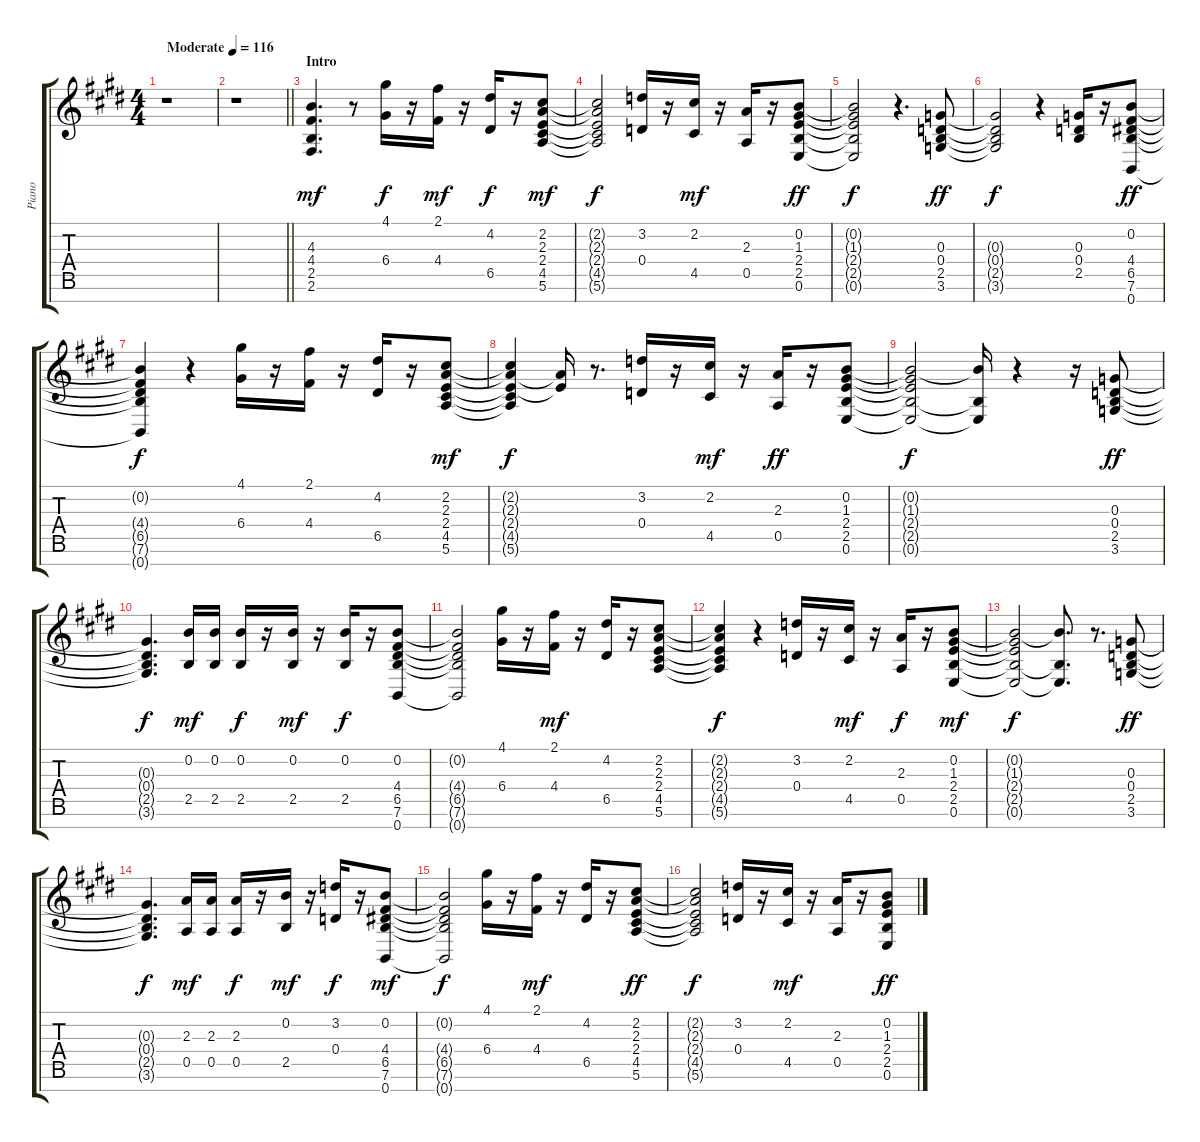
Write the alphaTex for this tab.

\track ("Piano" "Piano") {instrument electricguitarjazz}
\staff {score tabs}
\tuning (E4 B3 G3 D3 A2 E2 B1) {hide}
\ts (4 4)
\tempo (116 "Moderate")
\clef g2
\ks e
r.1{dy mf instrument electricguitarjazz} |
\barLineRight lightlight
r.1 |
\section ("" "Intro")
(4.3 4.4 2.5 2.6).4{d} r.8 (4.1 6.4).16{dy f} r.16 (2.1 4.4).16{dy mf} r.16 (4.2 6.5).16{dy f} r.16 (2.2 2.3 2.4 4.5 5.6).8{dy mf} |
(2.2{t} 2.3{t} 2.4{t} 4.5{t} 5.6{t}).2{dy f} (3.2 0.4).16 r.16 (2.2 4.5).16{dy mf} r.16 (2.3 0.5).16 r.16 (0.2 1.3 2.4 2.5 0.6).8{dy ff} |
(0.2{t} 1.3{t} 2.4{t} 2.5{t} 0.6{t}).2{dy f} r.4{d} (0.3 0.4 2.5 3.6).8{dy ff} |
(0.3{t} 0.4{t} 2.5{t} 3.6{t}).2{dy f} r.4 (0.3 0.4 2.5).16 r.16 (0.2 4.4 6.5 7.6 0.7).8{dy ff} |
(0.2{t} 4.4{t} 6.5{t} 7.6{t} 0.7{t}).4{dy f} r.4 (4.1 6.4).16 r.16 (2.1 4.4).16 r.16 (4.2 6.5).16 r.16 (2.2 2.3 2.4 4.5 5.6).8{dy mf} |
(2.2{t} 2.3{t} 2.4{t} 4.5{t} 5.6{t}).4{dy f} (2.3{t} 2.4{t}).16 r.8{d} (3.2 0.4).16 r.16 (2.2 4.5).16{dy mf} r.16 (2.3 0.5).16{dy ff} r.16 (0.2 1.3 2.4 2.5 0.6).8 |
(0.2{t} 1.3{t} 2.4{t} 2.5{t} 0.6{t}).2{dy f} (0.2{t} 2.5{t} 0.6{t}).16 r.4 r.16 (0.3 0.4 2.5 3.6).8{dy ff} |
(0.3{t} 0.4{t} 2.5{t} 3.6{t}).4{d dy f} (0.2 2.5).16{dy mf} (0.2 2.5).16 (0.2 2.5).16{dy f} r.16 (0.2 2.5).16{dy mf} r.16 (0.2 2.5).16{dy f} r.16 (0.2 4.4 6.5 7.6 0.7).8 |
(0.2{t} 4.4{t} 6.5{t} 7.6{t} 0.7{t}).2 (4.1 6.4).16 r.16 (2.1 4.4).16{dy mf} r.16 (4.2 6.5).16 r.16 (2.2 2.3 2.4 4.5 5.6).8 |
(2.2{t} 2.3{t} 2.4{t} 4.5{t} 5.6{t}).4{dy f} r.4 (3.2 0.4).16 r.16 (2.2 4.5).16{dy mf} r.16 (2.3 0.5).16{dy f} r.16 (0.2 1.3 2.4 2.5 0.6).8{dy mf} |
(0.2{t} 1.3{t} 2.4{t} 2.5{t} 0.6{t}).2{dy f} (0.2{t} 2.5{t} 0.6{t}).8{d} r.8{d} (0.3 0.4 2.5 3.6).8{dy ff} |
(0.3{t} 0.4{t} 2.5{t} 3.6{t}).4{d dy f} (2.3 0.5).16{dy mf} (2.3 0.5).16 (2.3 0.5).16{dy f} r.16 (0.2 2.5).16{dy mf} r.16 (3.2 0.4).16{dy f} r.16 (0.2 4.4 6.5 7.6 0.7).8{dy mf} |
(0.2{t} 4.4{t} 6.5{t} 7.6{t} 0.7{t}).2{dy f} (4.1 6.4).16 r.16 (2.1 4.4).16{dy mf} r.16 (4.2 6.5).16 r.16 (2.2 2.3 2.4 4.5 5.6).8{dy ff} |
(2.2{t} 2.3{t} 2.4{t} 4.5{t} 5.6{t}).2{dy f} (3.2 0.4).16 r.16 (2.2 4.5).16{dy mf} r.16 (2.3 0.5).16 r.16 (0.2 1.3 2.4 2.5 0.6).8{dy ff}
